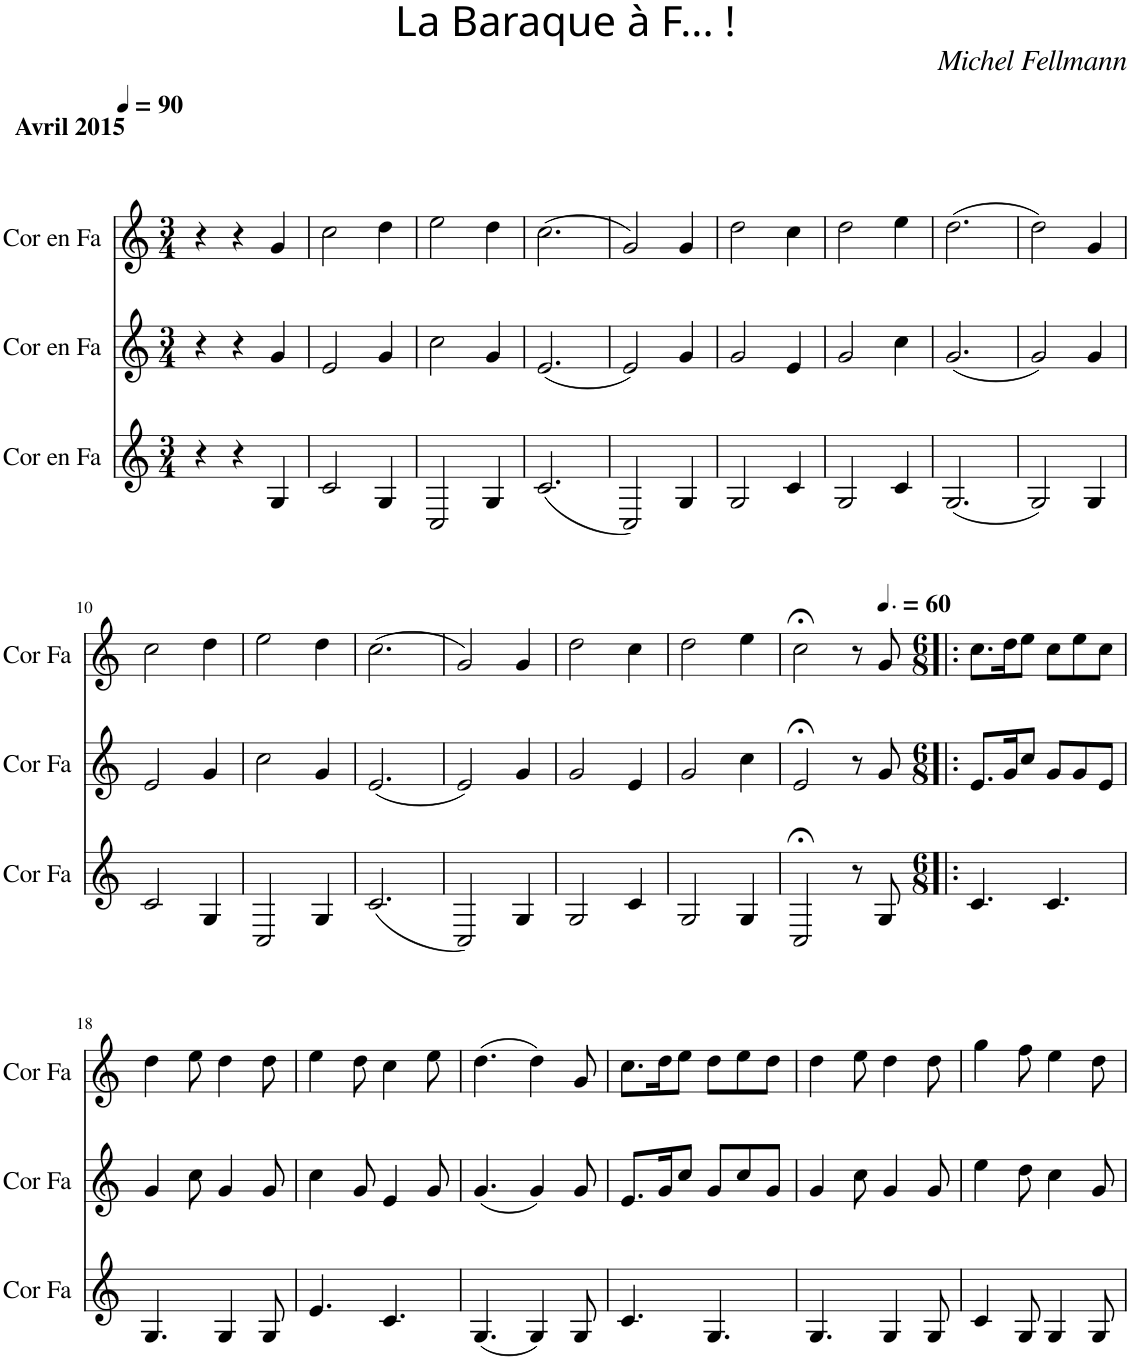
**kern	**kern	**kern
*part3	*part2	*part1
*staff3	*staff2	*staff1
*I"Cor en Fa	*I"Cor en Fa	*I"Cor en Fa
*I'Cor Fa	*I'Cor Fa	*I'Cor Fa
*clefG2	*clefG2	*clefG2
*Trd4c7	*Trd4c7	*Trd4c7
*k[]	*k[]	*k[]
*M3/4	*M3/4	*M3/4
*MM90	*MM90	*MM90
=1	=1	=1
!	!	!LO:TX:a:B:t=Avril 2015
4r	4r	4r
4r	4r	4r
4G/	4g/	4g/
=2	=2	=2
2c/	2e/	2cc\
4G/	4g/	4dd\
=3	=3	=3
2C/	2cc\	2ee\
4G/	4g/	4dd\
=4	=4	=4
(2.c/	(2.e/	(2.cc\
=5	=5	=5
2C/)	2e/)	2g/)
4G/	4g/	4g/
=6	=6	=6
2G/	2g/	2dd\
4c/	4e/	4cc\
=7	=7	=7
2G/	2g/	2dd\
4c/	4cc\	4ee\
=8	=8	=8
(2.G/	(2.g/	(2.dd\
=9	=9	=9
2G/)	2g/)	2dd\)
4G/	4g/	4g/
!!LO:LB:g=z
=10	=10	=10
2c/	2e/	2cc\
4G/	4g/	4dd\
=11	=11	=11
2C/	2cc\	2ee\
4G/	4g/	4dd\
=12	=12	=12
(2.c/	(2.e/	(2.cc\
=13	=13	=13
2C/)	2e/)	2g/)
4G/	4g/	4g/
=14	=14	=14
2G/	2g/	2dd\
4c/	4e/	4cc\
=15	=15	=15
2G/	2g/	2dd\
4G/	4cc\	4ee\
=16	=16	=16
2C;</	2e;</	2cc;<\
8r	8r	8r
8G/	8g/	8g/
=17!|:	=17!|:	=17!|:
*M6/8	*M6/8	*M6/8
*	*	*MM90
4.c/	8.e/L	8.cc\L
.	16g/K	16dd\K
.	8cc/J	8ee\J
4.c/	8g/L	8cc\L
.	8g/	8ee\
.	8e/J	8cc\J
!!LO:LB:g=z
=18	=18	=18
4.G/	4g/	4dd\
.	8cc\	8ee\
4G/	4g/	4dd\
8G/	8g/	8dd\
=19	=19	=19
4.e/	4cc\	4ee\
.	8g/	8dd\
4.c/	4e/	4cc\
.	8g/	8ee\
=20	=20	=20
(4.G/	(4.g/	(4.dd\
4G/)	4g/)	4dd\)
8G/	8g/	8g/
=21	=21	=21
4.c/	8.e/L	8.cc\L
.	16g/K	16dd\K
.	8cc/J	8ee\J
4.G/	8g/L	8dd\L
.	8cc/	8ee\
.	8g/J	8dd\J
=22	=22	=22
4.G/	4g/	4dd\
.	8cc\	8ee\
4G/	4g/	4dd\
8G/	8g/	8dd\
=23	=23	=23
4c/	4ee\	4gg\
8G/	8dd\	8ff\
4G/	4cc\	4ee\
8G/	8g/	8dd\
=	=	=
*-	*-	*-
